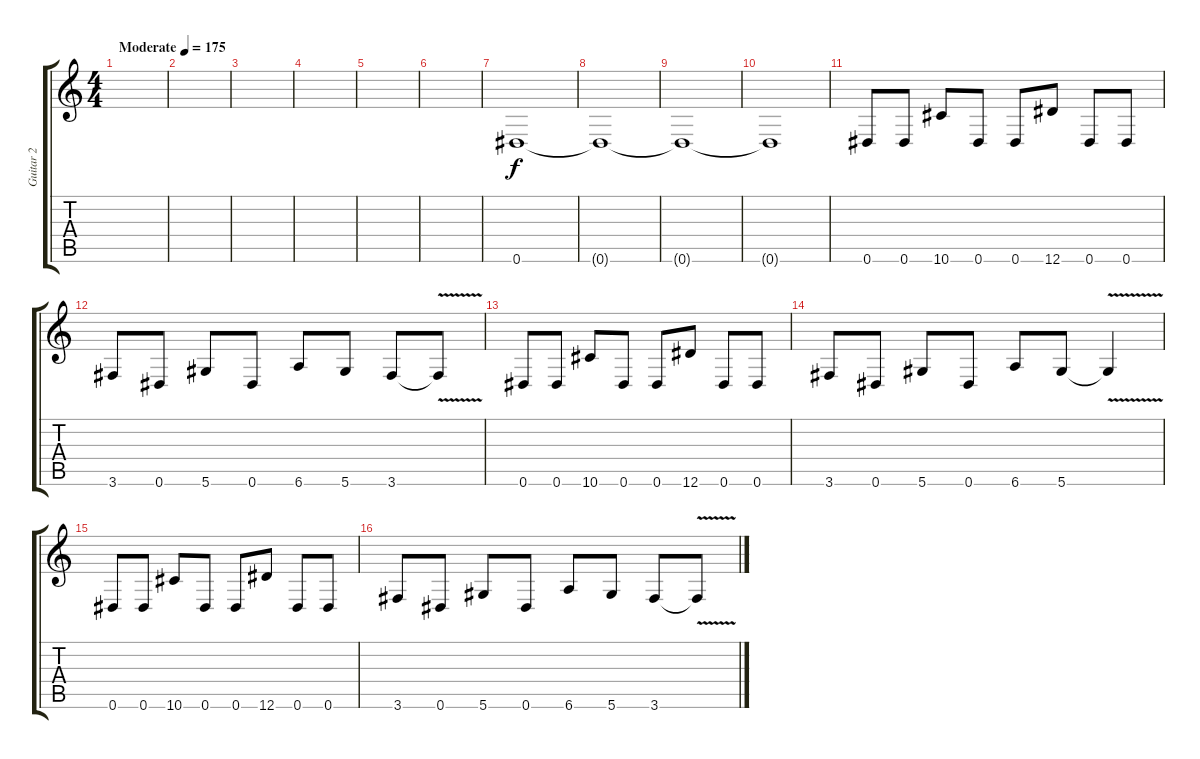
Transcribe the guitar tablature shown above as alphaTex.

\track ("Guitar 2" "Guitar 2") {instrument distortionguitar}
\staff {score tabs}
\tuning (Eb4 Bb3 Gb3 Db3 Ab2 Eb2) {hide}
\ts (4 4)
\tempo (175 "Moderate")
\clef g2
\ks c
|
|
|
|
|
|
0.6.1{volume 14} |
0.6{t}.1 |
0.6{t}.1 |
0.6{t}.1 |
0.6.8 0.6.8 10.6.8 0.6.8 0.6.8 12.6.8 0.6.8 0.6.8 |
3.6.8 0.6.8 5.6.8 0.6.8 6.6.8 5.6.8 3.6.8 3.6{v t}.8 |
0.6.8 0.6.8 10.6.8 0.6.8 0.6.8 12.6.8 0.6.8 0.6.8 |
3.6.8 0.6.8 5.6.8 0.6.8 6.6.8 5.6.8 5.6{v t}.4 |
0.6.8 0.6.8 10.6.8 0.6.8 0.6.8 12.6.8 0.6.8 0.6.8 |
3.6.8 0.6.8 5.6.8 0.6.8 6.6.8 5.6.8 3.6.8 3.6{v t}.8
